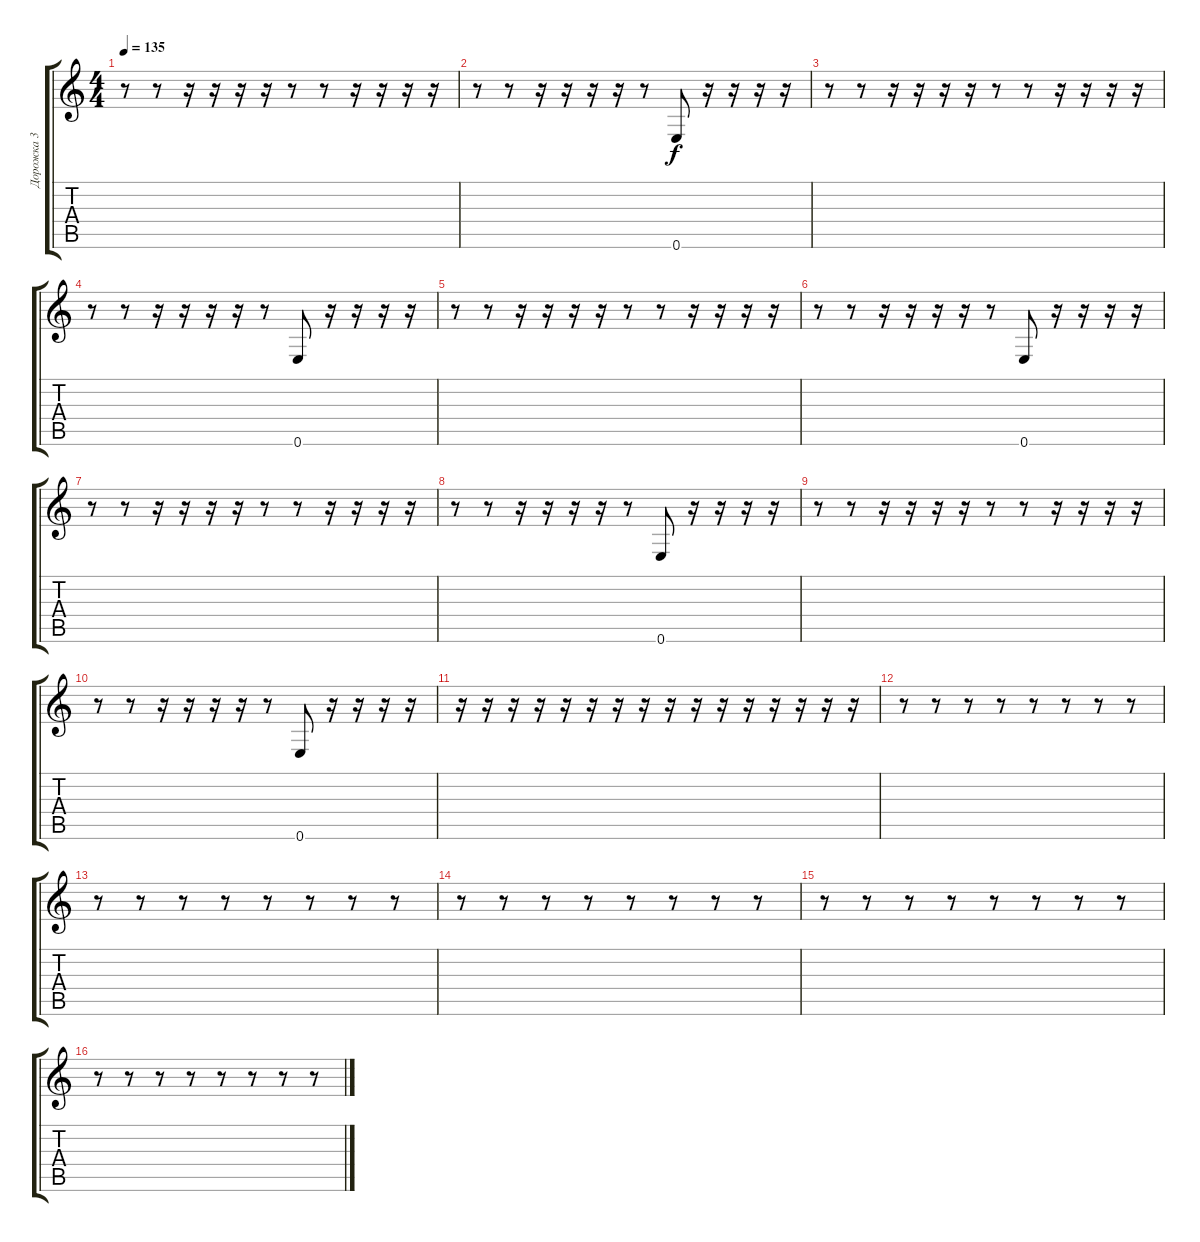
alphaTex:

\track ("Дорожка 3" "Дорожка 3") {instrument electricbasspick}
\staff {score tabs}
\tuning (E4 B3 G3 D3 A2 E2) {hide}
\ts (4 4)
\tempo 135
\clef g2
\ks c
r.8{dy f} r.8 r.16 r.16 r.16 r.16 r.8 r.8 r.16 r.16 r.16 r.16 |
r.8 r.8 r.16 r.16 r.16 r.16 r.8 0.6.8 r.16 r.16 r.16 r.16 |
r.8 r.8 r.16 r.16 r.16 r.16 r.8 r.8 r.16 r.16 r.16 r.16 |
r.8 r.8 r.16 r.16 r.16 r.16 r.8 0.6.8 r.16 r.16 r.16 r.16 |
r.8 r.8 r.16 r.16 r.16 r.16 r.8 r.8 r.16 r.16 r.16 r.16 |
r.8 r.8 r.16 r.16 r.16 r.16 r.8 0.6.8 r.16 r.16 r.16 r.16 |
r.8 r.8 r.16 r.16 r.16 r.16 r.8 r.8 r.16 r.16 r.16 r.16 |
r.8 r.8 r.16 r.16 r.16 r.16 r.8 0.6.8 r.16 r.16 r.16 r.16 |
r.8 r.8 r.16 r.16 r.16 r.16 r.8 r.8 r.16 r.16 r.16 r.16 |
r.8 r.8 r.16 r.16 r.16 r.16 r.8 0.6.8 r.16 r.16 r.16 r.16 |
r.16 r.16 r.16 r.16 r.16 r.16 r.16 r.16 r.16 r.16 r.16 r.16 r.16 r.16 r.16 r.16 |
r.8 r.8 r.8 r.8 r.8 r.8 r.8 r.8 |
r.8 r.8 r.8 r.8 r.8 r.8 r.8 r.8 |
r.8 r.8 r.8 r.8 r.8 r.8 r.8 r.8 |
r.8 r.8 r.8 r.8 r.8 r.8 r.8 r.8 |
r.8 r.8 r.8 r.8 r.8 r.8 r.8 r.8
